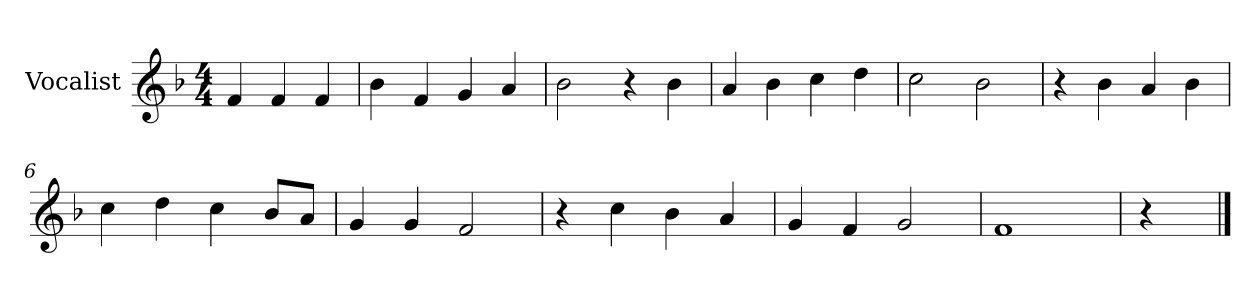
**kern
*part1
*staff1
*I"Vocalist
*k[b-]
*F:
*M4/4
=
4f
4f
4f
=1
4b-
4f
4g
4a
=2
2b-
4r
4b-
=3
4a
4b-
4cc
4dd
=4
2cc
2b-
=5
4r
4b-
4a
4b-
=6
4cc
4dd
4cc
8b-L
8aJ
=7
4g
4g
2f
=8
4r
4cc
4b-
4a
=9
4g
4f
2g
=10
1f
=11
4r
==
*-
